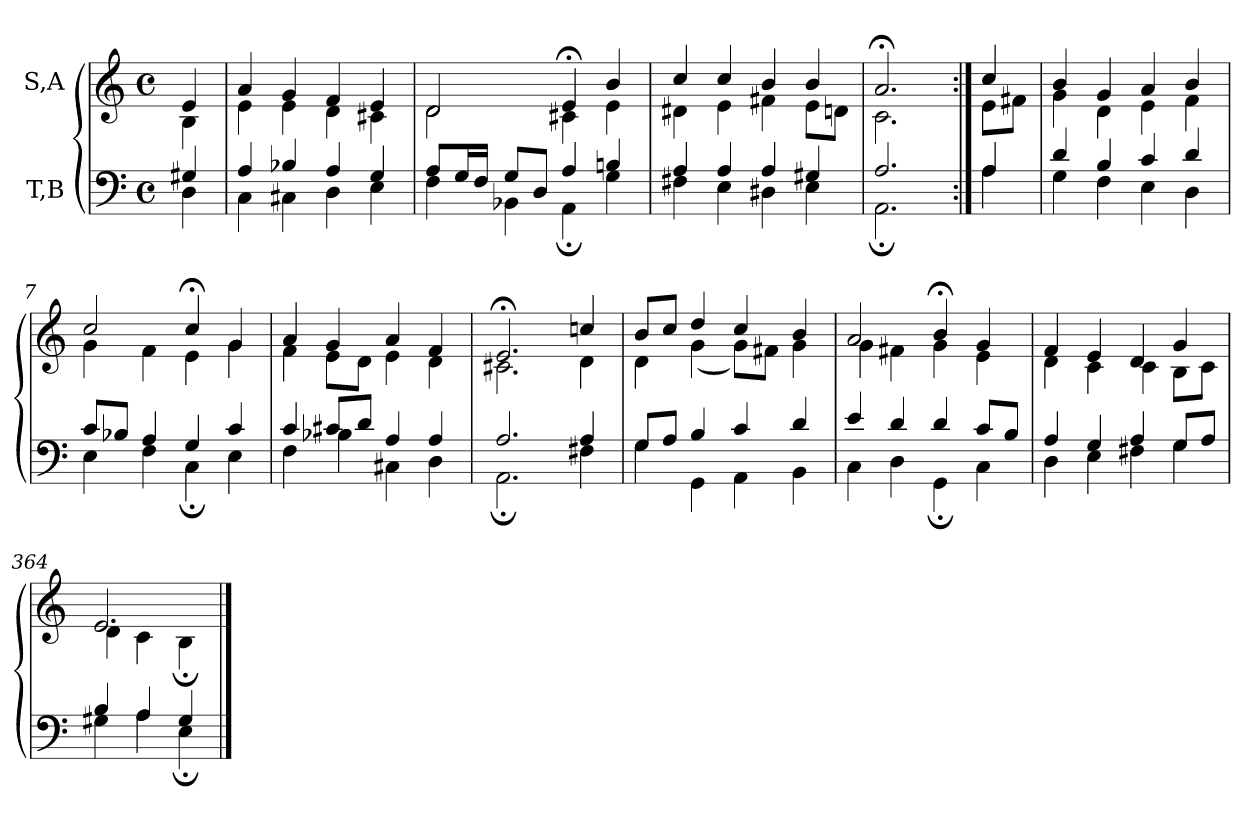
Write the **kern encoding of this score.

**kern	**kern
*part2	*part1
*staff2	*staff1
*I"T,B	*I"S,A
*clefF4	*clefG2
*k[]	*k[]
*M4/4	*M4/4
*met(c)	*met(c)
=	=
*^	*^
4G#X	4D	4e	4B
=1	=1	=1	=1
4A	4C	4a	4e
4B-X	4C#X	4g	4e
4A	4D	4f	4d
4G	4E	4e	4c#X
=2	=2	=2	=2
8AL	4F	2d	2d
16GL	.	.	.
16FJJ	.	.	.
8GL	4BB-X	.	.
8DJ	.	.	.
4A	4AA;	4e;<	4c#X
4Bn	4G	4b	4e
=3	=3	=3	=3
4A	4F#X	4cc	4d#X
4A	4E	4cc	4e
4A	4D#X	4b	4f#X
4G#X	4E	4b	8eL
.	.	.	8dnJ
=355	=355	=355	=355
2.A	2.AA;	2.a;<	2.c
=356:|!	=356:|!	=356:|!	=356:|!
4A	4A	4cc	8eL
.	.	.	8f#XJ
=6	=6	=6	=6
4d	4G	4b	4g
4B	4F	4g	4d
4c	4E	4a	4e
4d	4D	4b	4f
=7	=7	=7	=7
8cL	4E	2cc	4g
8B-XJ	.	.	.
4A	4F	.	4f
4G	4C;	4cc;<	4e
4c	4E	4g	4g
=8	=8	=8	=8
4c	4F	4a	4f
8c#XL	4B-X	4g	8eL
8dJ	.	.	8dJ
4A	4C#X	4a	4e
4A	4D	4f	4d
=9	=9	=9	=9
2.A	2.AA;	2.e;<	2.c#X
4A	4F#X	4ccn	4d
=10	=10	=10	=10
8GL	4G	8bL	4d
8AJ	.	8ccJ	.
4B	4GG	4dd	(<4g
4c	4AA	4cc	8gL)
.	.	.	8f#XJ
4d	4BB	4b	4g
=11	=11	=11	=11
4e	4C	2a	4g
4d	4D	.	4f#X
4d	4GG;	4b;<	4g
8cL	4C	4g	4e
8BJ	.	.	.
=12	=12	=12	=12
4A	4D	4f	4d
4G	4E	4e	4c
4A	4F#X	4d	4c
8GL	4G	4g	8BL
8AJ	.	.	8cJ
=364	=364	=364	=364
4B	4G#X	2.e	4d
4A	4A	.	4c
4G#	4E;	.	4B;<
*v	*v	*	*
*	*v	*v
==	==
*-	*-
